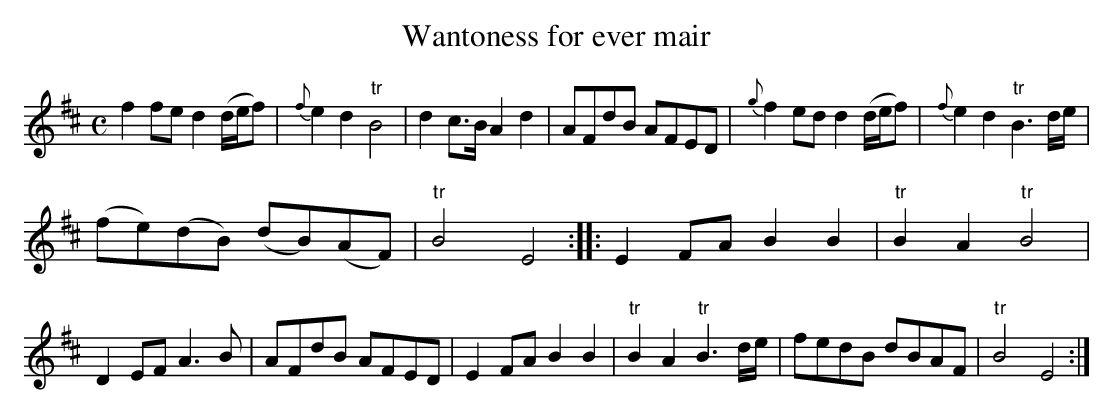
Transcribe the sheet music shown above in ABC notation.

X:1
T:Wantoness for ever mair
M:C
K:EDor
f2fe d2(d/e/f)| {f}e2d2 "tr"B4| \
d2c>B A2d2| AFdB AFED|\
{g}f2ed d2(d/e/f)| {f}e2d2 "tr"B3d/e/|
(fe)(dB) (dB)(AF)| "tr"B4 E4 :: \
E2FA B2B2| "tr"B2A2 "tr"B4|
D2EF A3B| AFdB AFED|\
E2FA B2B2| "tr"B2A2 "tr"B3d/e/| \
fedB dBAF| "tr"B4 E4:|
